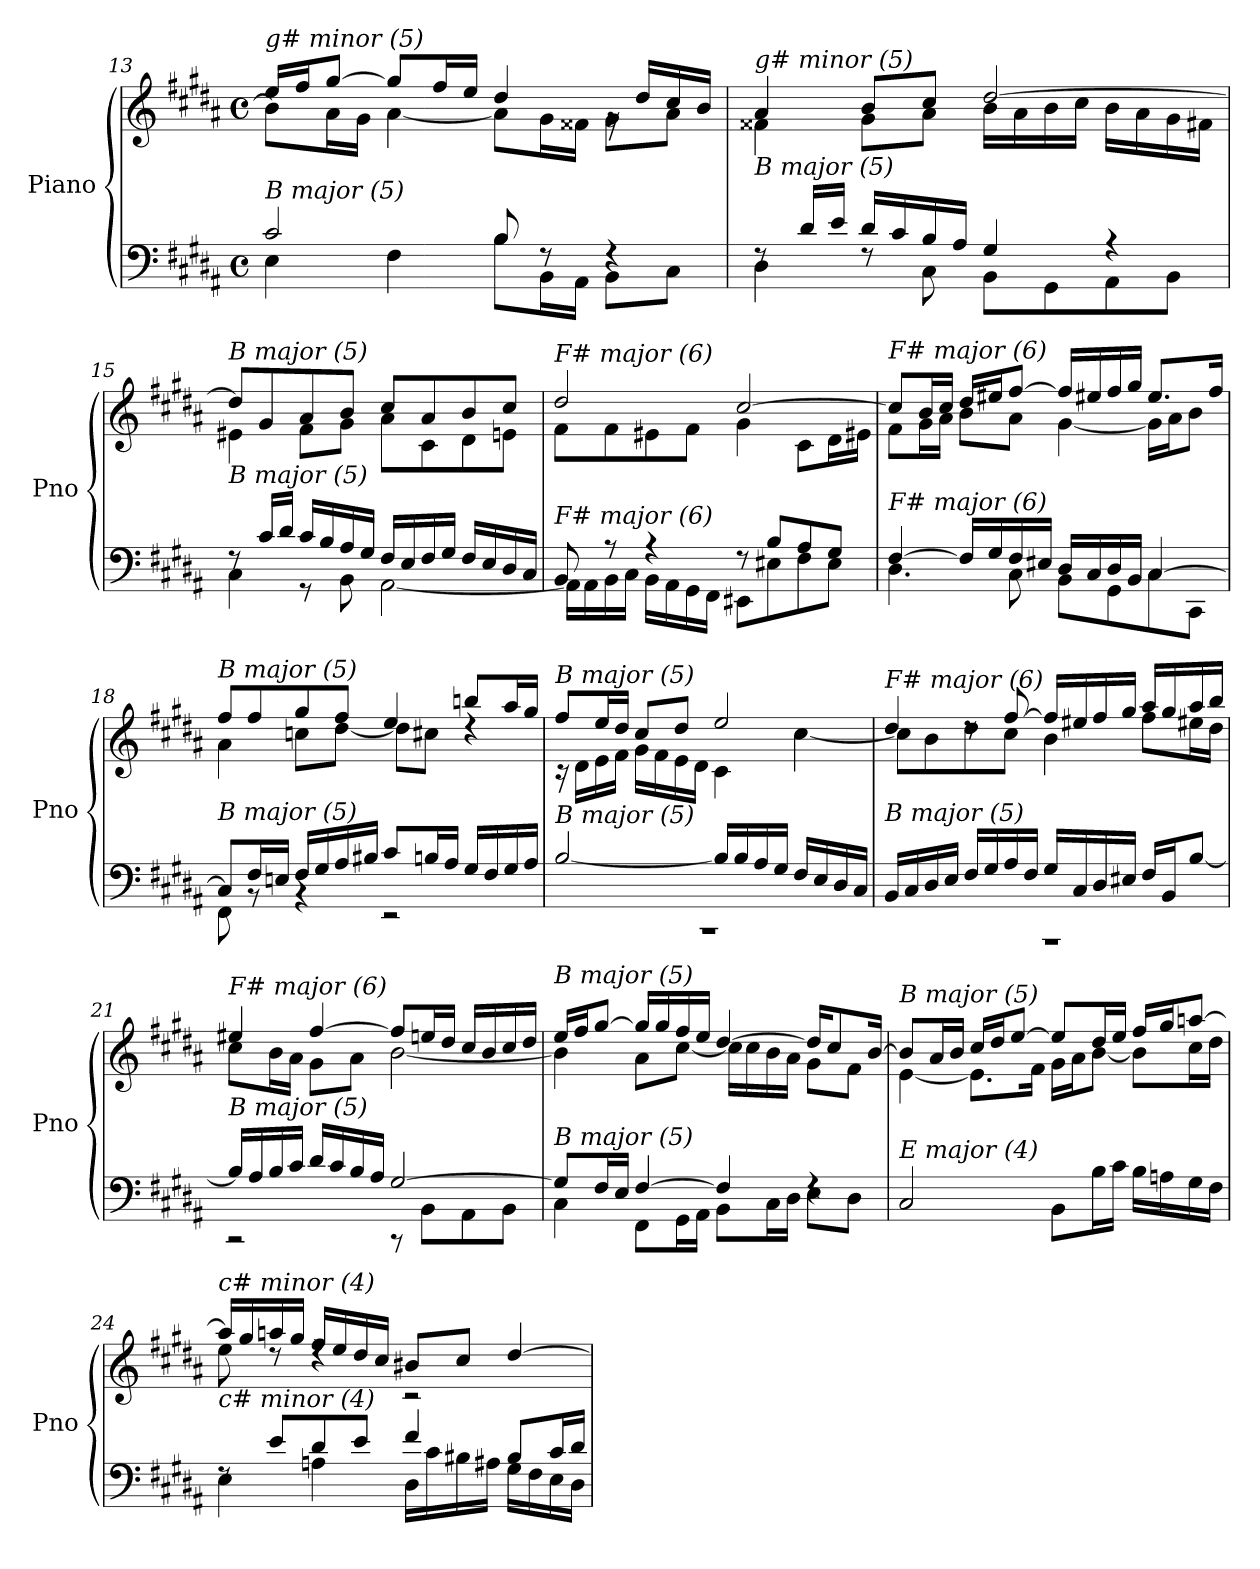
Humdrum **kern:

**kern	**kern
*part1	*part1
*staff2	*staff1
*I"Piano	*
*I'Pno	*
*clefF4	*clefG2
*k[f#c#g#d#a#]	*k[f#c#g#d#a#]
*M4/4	*M4/4
*met(c)	*met(c)
=13	=13
*^	*^
!	!	!LO:TX:i:t=g# minor (5)	!
!LO:TX:i:t=B major (5)	!	!	!
2c#/	4E\	16ee/LL	8b\L]
.	.	16ff#/J	.
.	.	[8gg#/J	16a#\L
.	.	.	16g#\JJ
.	4F#\	8gg#/L]	[4a#\
.	.	16ff#/L	.
.	.	16ee/JJ	.
8B/	8B\L	4dd#/	8a#\L]
8rF	16BB\L	.	16g#\L
.	16AA#\JJ	.	16f##X\JJ
4rF	8BB\L	16rg	8g#\L
.	.	16dd#/LL	.
.	8C#\J	16cc#/	8a#\J
.	.	16b/JJ	.
!!LO:PB:g=z	!!
=14	=14	=14	=14
!	!	!LO:TX:i:t=g# minor (5)	!
!LO:TX:i:t=B major (5)	!	!	!
8rF	4D#\	4a#/	4f##X\
16d#/LL	.	.	.
16e/JJ	.	.	.
16d#/LL	8rF	8b/L	8g#\L
16c#/	.	.	.
16B/	8C#\	8cc#/J	8a#\J
16A#/JJ	.	.	.
4G#/	8BB\L	[2dd#/	16b\LL
.	.	.	16a#\
.	8GG#\	.	16b\
.	.	.	16cc#\JJ
4r	8AA#\	.	16b\LL
.	.	.	16a#\
.	8BB\J	.	16g#\
.	.	.	16f#X\JJ
=15	=15	=15	=15
!	!	!LO:TX:i:t=B major (5)	!
!LO:TX:i:t=B major (5)	!	!	!
8rF	4C#\	8dd#/L]	4e#X\
16c#/LL	.	8g#/	.
16d#/JJ	.	.	.
16c#/LL	8r	8a#/	8f#\L
16B/	.	.	.
16A#/	8BB\	8b/J	8g#\J
16G#/JJ	.	.	.
16F#/LL	[2AA#\	8cc#/L	8a#\L
16E/	.	.	.
16F#/	.	8a#/	8c#\
16G#/JJ	.	.	.
16F#/LL	.	8b/	8d#\
16E/	.	.	.
16D#/	.	8cc#/J	8en\J
16C#/JJ	.	.	.
=16	=16	=16	=16
!	!	!LO:TX:i:t=F# major (6)	!
!LO:TX:i:t=F# major (6)	!	!	!
8BB/	16AA#\LL]	2dd#/	8f#\L
.	16AA#\	.	.
8r	16BB\	.	8f#\
.	16C#\JJ	.	.
4r	16BB\LL	.	8e#X\
.	16AA#\	.	.
.	16GG#\	.	8f#\J
.	16FF#\JJ	.	.
8r	8EE#X\L	[2cc#/	4g#\
8B/L	8E#X\	.	.
8A#/	8F#\	.	8c#\L
8G#/J	8E#\J	.	16d#\L
.	.	.	16e#X\JJ
!!LO:LB:g=z	!!
=17	=17	=17	=17
!	!	!LO:TX:i:t=F# major (6)	!
!LO:TX:i:t=F# major (6)	!	!	!
[4F#/	4.D#\	8cc#/L]	8f#\L
.	.	16b/L	16g#\L
.	.	16cc#/JJ	16a#\JJ
16F#/LL]	.	16dd#/LL	8b\L
16G#/	.	16ee#X/J	.
16F#/	8C#\	[8ff#/J	8a#\J
16E#X/JJ	.	.	.
16D#/LL	8BB\L	16ff#/LL]	[4g#\
16C#/	.	16ee#X/	.
16D#/	8GG#\	16ff#/	.
16BB/JJ	.	16gg#/JJ	.
[4C#/	8C#\	8.ee#/L	16g#\LL]
.	.	.	16a#\J
.	8CC#\J	.	8b\J
.	.	16ff#/Jk	.
=18	=18	=18	=18
!	!	!LO:TX:i:t=B major (5)	!
!LO:TX:i:t=B major (5)	!	!	!
8C#/L]	8FF#\	8ff#/L	4a#\
16F#/L	8rBB	8ff#/	.
16En/JJ	.	.	.
16F#/LL	4rBB	8gg#/	8ccni\L
16G#/	.	.	.
16A#/	.	8ff#/J	[8dd#\J
16B#Xj/JJ	.	.	.
8c#/L	2r	4ee/	8dd#\L]
16Bn/L	.	.	8cc#\J
16A#/JJ	.	.	.
16G#/LL	.	8bbn/L	4rdd
16F#/	.	.	.
16G#/	.	16aa#/L	.
16A#/JJ	.	16gg#/JJ	.
!!LO:LB:g=z	!!
=19	=19	=19	=19
!	!	!LO:TX:i:t=B major (5)	!
!LO:TX:i:t=B major (5)	!	!	!
1rCC	[2B/	8ff#/L	16r
.	.	.	16d#\LL
.	.	16ee/L	16e\
.	.	16dd#/JJ	16f#\JJ
.	.	8cc#/L	16g#\LL
.	.	.	16f#\
.	.	8dd#/J	16e\
.	.	.	16d#\JJ
.	16B/LL]	2ee/	4c#\
.	16B/	.	.
.	16A#/	.	.
.	16G#/JJ	.	.
.	16F#/LL	.	[4cc#\
.	16E/	.	.
.	16D#/	.	.
.	16C#/JJ	.	.
!!LO:LB:g=z	!!
=20	=20	=20	=20
!	!	!LO:TX:i:t=F# major (6)	!
!LO:TX:i:t=B major (5)	!	!	!
1rAAA	16BB/LL	4dd#/	8cc#\L]
.	16C#/	.	.
.	16D#/	.	8b\
.	16E/JJ	.	.
.	16F#/LL	8rdd	8dd#\
.	16G#/	.	.
.	16A#/	[8ff#/	8cc#\J
.	16F#/JJ	.	.
.	16G#/LL	16ff#/LL]	4b\
.	16C#/	16ee#X/	.
.	16D#/	16ff#/	.
.	16E#Xj/JJ	16gg#/JJ	.
.	16F#/LL	16aa#/LL	8ff#\L
.	16BB/J	16gg#/	.
.	[8B/J	16aa#/	16ee#X\L
.	.	16bb/JJ	16dd#\JJ
=21	=21	=21	=21
!	!	!LO:TX:i:t=F# major (6)	!
!LO:TX:i:t=B major (5)	!	!	!
2rCC	16B/LL]	4ee#X/	8cc#\L
.	16A#/	.	.
.	16B/	.	16b\L
.	16c#/JJ	.	16a#\JJ
.	16d#/LL	[4ff#/	8g#\L
.	16c#/	.	.
.	16B/	.	8a#\J
.	16A#/JJ	.	.
[2G#/	8rCC	8ff#/L]	[2b\
.	8BB\L	16een/L	.
.	.	16dd#/JJ	.
.	8AA#\	16cc#/LL	.
.	.	16b/	.
.	8BB\J	16cc#/	.
.	.	16dd#/JJ	.
!!LO:LB:g=z	!!
=22	=22	=22	=22
!	!	!LO:TX:i:t=B major (5)	!
!LO:TX:i:t=B major (5)	!	!	!
8G#/L]	4C#\	16ee/LL	4b\]
.	.	16ff#/J	.
16F#/L	.	[8gg#/J	.
16E/JJ	.	.	.
[4F#/	8FF#\L	16gg#/LL]	8a#\L
.	.	16gg#/	.
.	16GG#\L	16ff#/	[8cc#\J
.	16AA#\JJ	16ee/JJ	.
4F#/]	8BB\L	[4dd#/	16cc#\LL]
.	.	.	16cc#\
.	16C#\L	.	16b\
.	16D#\JJ	.	16a#\JJ
4rF	8E\L	16dd#/KL]	8g#\L
.	.	8cc#/	.
.	8D#\J	.	8f#\J
.	.	[16b/Jk	.
*v	*v	*	*
!!LO:PB:g=z	!!
=23	=23	=23
!	!LO:TX:i:t=B major (5)	!
!LO:TX:i:t=E major (4)	!	!
2C#/	8b/L]	[4e\
.	16a#/L	.
.	16b/JJ	.
.	16cc#/LL	8.e\L]
.	16dd#/J	.
.	[8ee/J	.
.	.	16f#\Jk
8BB\L	8ee/L]	16g#\LL
.	.	16a#\J
16B\L	16dd#/L	[8b\J
16c#\JJ	16ee/JJ	.
16B\LL	16ff#/LL	8b\L]
16An\	16gg#/J	.
16G#\	[8aan/J	16cc#\L
16F#\JJ	.	16dd#\JJ
=24	=24	=24
*^	*	*
!	!	!LO:TX:i:t=c# minor (4)	!
!LO:TX:i:t=c# minor (4)	!	!	!
8rF	4E\	16aa/LL]	8ee\
.	.	16gg#/	.
8e/L	.	16aan/	8rdd
.	.	16gg#/JJ	.
8d#/	4An\	16ff#/LL	4rdd
.	.	16ee/	.
8e/J	.	16dd#/	.
.	.	16cc#/JJ	.
4f#/	16D#\LL	8b#X/L	2r
.	16c#\	.	.
.	16B#X\	8cc#/J	.
.	16A#X\JJ	.	.
8B#/L	16G#\LL	[4dd#/	.
.	16F#\	.	.
16c#/L	16E\	.	.
16d#/JJ	16D#\JJ	.	.
*v	*v	*	*
*	*v	*v
=	=
*-	*-
